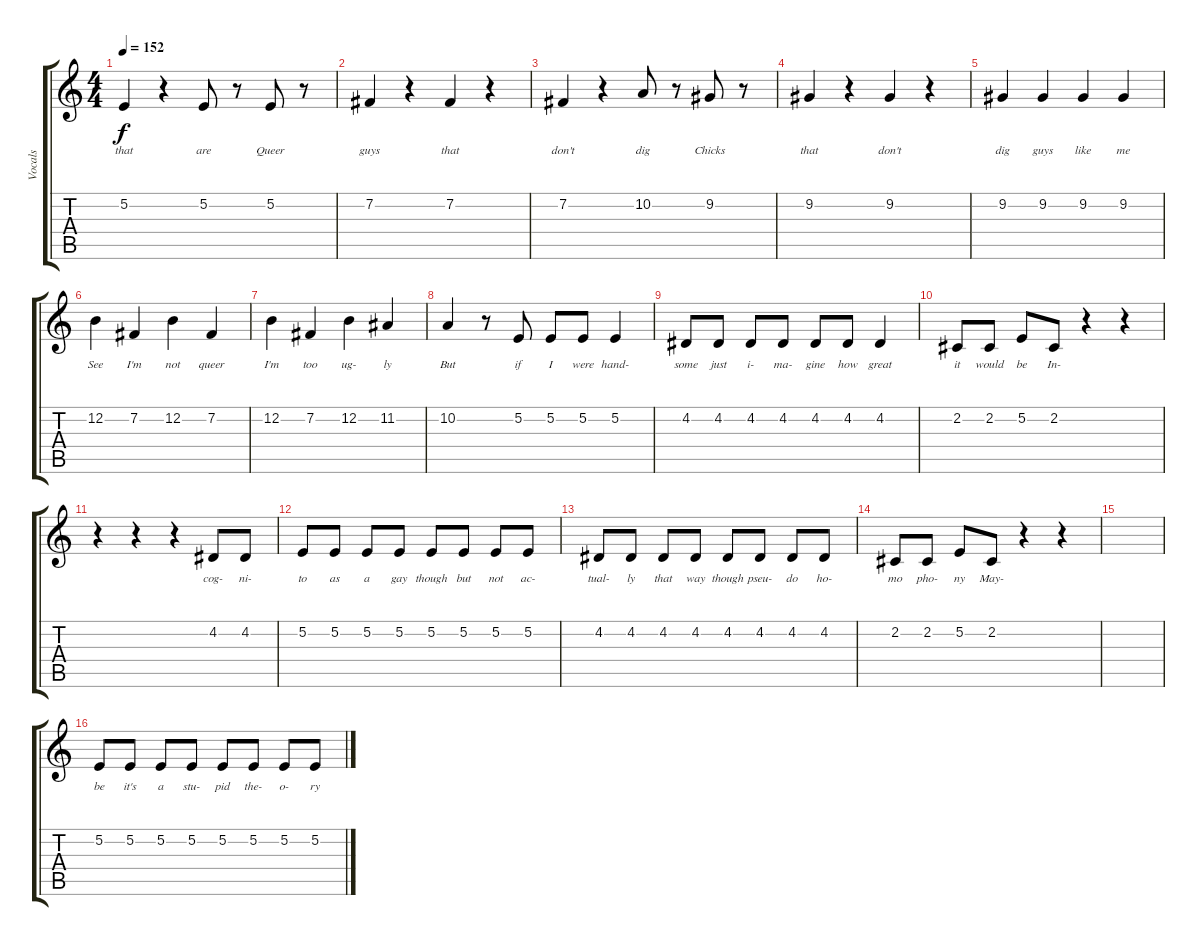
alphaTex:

\track ("Vocals" "Vocals") {instrument clarinet}
\staff {score tabs}
\tuning (E4 B3 G3 D3 A2 E2) {hide}
\ts (4 4)
\tempo 152
\clef g2
\ks c
5.2.4{lyrics (0 "that") lyrics (1 "") lyrics (2 "") lyrics (3 "") lyrics (4 "") dy f} r.4 5.2.8{lyrics (0 "are") lyrics (1 "") lyrics (2 "") lyrics (3 "") lyrics (4 "")} r.8 5.2.8{lyrics (0 "Queer") lyrics (1 "") lyrics (2 "") lyrics (3 "") lyrics (4 "")} r.8 |
7.2.4{lyrics (0 "guys") lyrics (1 "") lyrics (2 "") lyrics (3 "") lyrics (4 "")} r.4 7.2.4{lyrics (0 "that") lyrics (1 "") lyrics (2 "") lyrics (3 "") lyrics (4 "")} r.4 |
7.2.4{lyrics (0 "don't") lyrics (1 "") lyrics (2 "") lyrics (3 "") lyrics (4 "")} r.4 10.2.8{lyrics (0 "dig") lyrics (1 "") lyrics (2 "") lyrics (3 "") lyrics (4 "")} r.8 9.2.8{lyrics (0 "Chicks") lyrics (1 "") lyrics (2 "") lyrics (3 "") lyrics (4 "")} r.8 |
9.2.4{lyrics (0 "that") lyrics (1 "") lyrics (2 "") lyrics (3 "") lyrics (4 "")} r.4 9.2.4{lyrics (0 "don't") lyrics (1 "") lyrics (2 "") lyrics (3 "") lyrics (4 "")} r.4 |
9.2.4{lyrics (0 "dig") lyrics (1 "") lyrics (2 "") lyrics (3 "") lyrics (4 "")} 9.2.4{lyrics (0 "guys") lyrics (1 "") lyrics (2 "") lyrics (3 "") lyrics (4 "")} 9.2.4{lyrics (0 "like") lyrics (1 "") lyrics (2 "") lyrics (3 "") lyrics (4 "")} 9.2.4{lyrics (0 "me") lyrics (1 "") lyrics (2 "") lyrics (3 "") lyrics (4 "")} |
12.2.4{lyrics (0 "See") lyrics (1 "") lyrics (2 "") lyrics (3 "") lyrics (4 "")} 7.2.4{lyrics (0 "I'm") lyrics (1 "") lyrics (2 "") lyrics (3 "") lyrics (4 "")} 12.2.4{lyrics (0 "not") lyrics (1 "") lyrics (2 "") lyrics (3 "") lyrics (4 "")} 7.2.4{lyrics (0 "queer") lyrics (1 "") lyrics (2 "") lyrics (3 "") lyrics (4 "")} |
12.2.4{lyrics (0 "I'm") lyrics (1 "") lyrics (2 "") lyrics (3 "") lyrics (4 "")} 7.2.4{lyrics (0 "too") lyrics (1 "") lyrics (2 "") lyrics (3 "") lyrics (4 "")} 12.2.4{lyrics (0 "ug-") lyrics (1 "") lyrics (2 "") lyrics (3 "") lyrics (4 "")} 11.2.4{lyrics (0 "ly") lyrics (1 "") lyrics (2 "") lyrics (3 "") lyrics (4 "")} |
10.2.4{lyrics (0 "But") lyrics (1 "") lyrics (2 "") lyrics (3 "") lyrics (4 "")} r.8 5.2.8{lyrics (0 "if") lyrics (1 "") lyrics (2 "") lyrics (3 "") lyrics (4 "")} 5.2.8{lyrics (0 "I") lyrics (1 "") lyrics (2 "") lyrics (3 "") lyrics (4 "")} 5.2.8{lyrics (0 "were") lyrics (1 "") lyrics (2 "") lyrics (3 "") lyrics (4 "")} 5.2.4{lyrics (0 "hand-") lyrics (1 "") lyrics (2 "") lyrics (3 "") lyrics (4 "")} |
4.2.8{lyrics (0 "some") lyrics (1 "") lyrics (2 "") lyrics (3 "") lyrics (4 "")} 4.2.8{lyrics (0 "just") lyrics (1 "") lyrics (2 "") lyrics (3 "") lyrics (4 "")} 4.2.8{lyrics (0 "i-") lyrics (1 "") lyrics (2 "") lyrics (3 "") lyrics (4 "")} 4.2.8{lyrics (0 "ma-") lyrics (1 "") lyrics (2 "") lyrics (3 "") lyrics (4 "")} 4.2.8{lyrics (0 "gine") lyrics (1 "") lyrics (2 "") lyrics (3 "") lyrics (4 "")} 4.2.8{lyrics (0 "how") lyrics (1 "") lyrics (2 "") lyrics (3 "") lyrics (4 "")} 4.2.4{lyrics (0 "great") lyrics (1 "") lyrics (2 "") lyrics (3 "") lyrics (4 "")} |
2.2.8{lyrics (0 "it") lyrics (1 "") lyrics (2 "") lyrics (3 "") lyrics (4 "")} 2.2.8{lyrics (0 "would") lyrics (1 "") lyrics (2 "") lyrics (3 "") lyrics (4 "")} 5.2.8{lyrics (0 "be") lyrics (1 "") lyrics (2 "") lyrics (3 "") lyrics (4 "")} 2.2.8{lyrics (0 "In-") lyrics (1 "") lyrics (2 "") lyrics (3 "") lyrics (4 "")} r.4 r.4 |
r.4 r.4 r.4 4.2.8{lyrics (0 "cog-") lyrics (1 "") lyrics (2 "") lyrics (3 "") lyrics (4 "")} 4.2.8{lyrics (0 "ni-") lyrics (1 "") lyrics (2 "") lyrics (3 "") lyrics (4 "")} |
5.2.8{lyrics (0 "to") lyrics (1 "") lyrics (2 "") lyrics (3 "") lyrics (4 "")} 5.2.8{lyrics (0 "as") lyrics (1 "") lyrics (2 "") lyrics (3 "") lyrics (4 "")} 5.2.8{lyrics (0 "a") lyrics (1 "") lyrics (2 "") lyrics (3 "") lyrics (4 "")} 5.2.8{lyrics (0 "gay") lyrics (1 "") lyrics (2 "") lyrics (3 "") lyrics (4 "")} 5.2.8{lyrics (0 "though") lyrics (1 "") lyrics (2 "") lyrics (3 "") lyrics (4 "")} 5.2.8{lyrics (0 "but") lyrics (1 "") lyrics (2 "") lyrics (3 "") lyrics (4 "")} 5.2.8{lyrics (0 "not") lyrics (1 "") lyrics (2 "") lyrics (3 "") lyrics (4 "")} 5.2.8{lyrics (0 "ac-") lyrics (1 "") lyrics (2 "") lyrics (3 "") lyrics (4 "")} |
4.2.8{lyrics (0 "tual-") lyrics (1 "") lyrics (2 "") lyrics (3 "") lyrics (4 "")} 4.2.8{lyrics (0 "ly") lyrics (1 "") lyrics (2 "") lyrics (3 "") lyrics (4 "")} 4.2.8{lyrics (0 "that") lyrics (1 "") lyrics (2 "") lyrics (3 "") lyrics (4 "")} 4.2.8{lyrics (0 "way") lyrics (1 "") lyrics (2 "") lyrics (3 "") lyrics (4 "")} 4.2.8{lyrics (0 "though") lyrics (1 "") lyrics (2 "") lyrics (3 "") lyrics (4 "")} 4.2.8{lyrics (0 "pseu-") lyrics (1 "") lyrics (2 "") lyrics (3 "") lyrics (4 "")} 4.2.8{lyrics (0 "do") lyrics (1 "") lyrics (2 "") lyrics (3 "") lyrics (4 "")} 4.2.8{lyrics (0 "ho-") lyrics (1 "") lyrics (2 "") lyrics (3 "") lyrics (4 "")} |
2.2.8{lyrics (0 "mo") lyrics (1 "") lyrics (2 "") lyrics (3 "") lyrics (4 "")} 2.2.8{lyrics (0 "pho-") lyrics (1 "") lyrics (2 "") lyrics (3 "") lyrics (4 "")} 5.2.8{lyrics (0 "ny") lyrics (1 "") lyrics (2 "") lyrics (3 "") lyrics (4 "")} 2.2.8{lyrics (0 "May-") lyrics (1 "") lyrics (2 "") lyrics (3 "") lyrics (4 "")} r.4 r.4 |
|
5.2.8{lyrics (0 "be") lyrics (1 "") lyrics (2 "") lyrics (3 "") lyrics (4 "")} 5.2.8{lyrics (0 "it's") lyrics (1 "") lyrics (2 "") lyrics (3 "") lyrics (4 "")} 5.2.8{lyrics (0 "a") lyrics (1 "") lyrics (2 "") lyrics (3 "") lyrics (4 "")} 5.2.8{lyrics (0 "stu-") lyrics (1 "") lyrics (2 "") lyrics (3 "") lyrics (4 "")} 5.2.8{lyrics (0 "pid") lyrics (1 "") lyrics (2 "") lyrics (3 "") lyrics (4 "")} 5.2.8{lyrics (0 "the-") lyrics (1 "") lyrics (2 "") lyrics (3 "") lyrics (4 "")} 5.2.8{lyrics (0 "o-") lyrics (1 "") lyrics (2 "") lyrics (3 "") lyrics (4 "")} 5.2.8{lyrics (0 "ry") lyrics (1 "") lyrics (2 "") lyrics (3 "") lyrics (4 "")}
